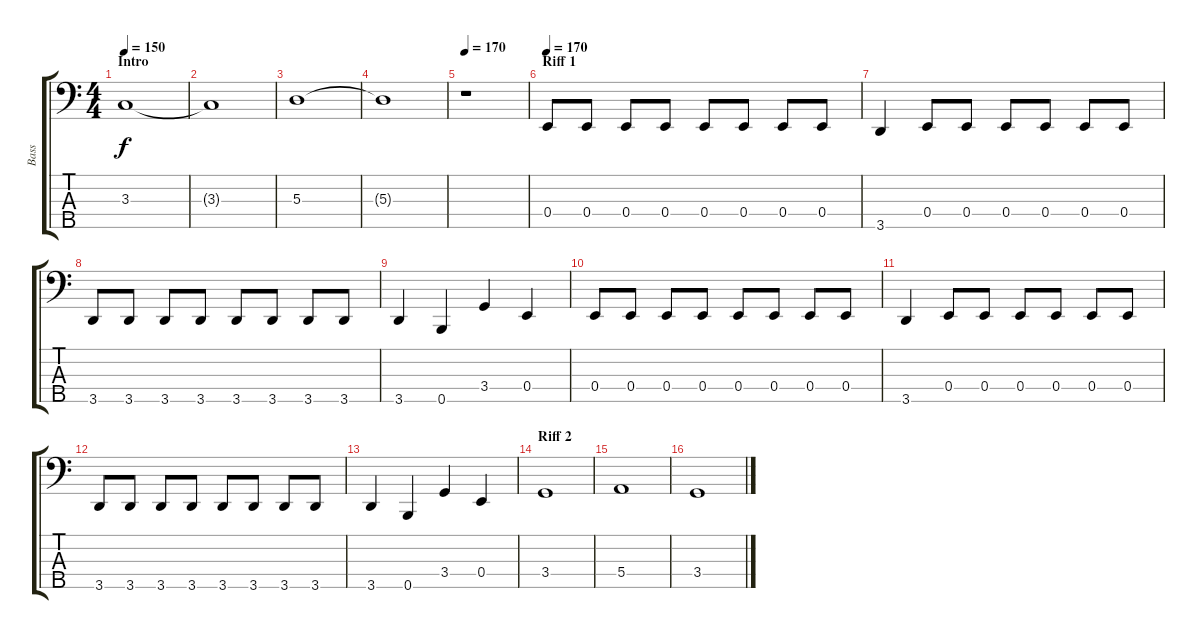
\track ("Bass" "Bass") {instrument electricbassfinger}
\staff {score tabs}
\tuning (G2 D2 A1 E1 B0) {hide}
\ts (4 4)
\section ("" "Intro")
\tempo 150
\clef f4
\ks c
3.3.1{dy f instrument electricbassfinger} |
3.3{t}.1 |
5.3.1 |
5.3{t}.1 |
\tempo 170
r.1 |
\section ("" "Riff 1")
\tempo 170
0.4.8 0.4.8 0.4.8 0.4.8 0.4.8 0.4.8 0.4.8 0.4.8 |
3.5.4 0.4.8 0.4.8 0.4.8 0.4.8 0.4.8 0.4.8 |
3.5.8 3.5.8 3.5.8 3.5.8 3.5.8 3.5.8 3.5.8 3.5.8 |
3.5.4 0.5.4 3.4.4 0.4.4 |
0.4.8 0.4.8 0.4.8 0.4.8 0.4.8 0.4.8 0.4.8 0.4.8 |
3.5.4 0.4.8 0.4.8 0.4.8 0.4.8 0.4.8 0.4.8 |
3.5.8 3.5.8 3.5.8 3.5.8 3.5.8 3.5.8 3.5.8 3.5.8 |
3.5.4 0.5.4 3.4.4 0.4.4 |
\section ("" "Riff 2")
3.4.1 |
5.4.1 |
3.4.1
